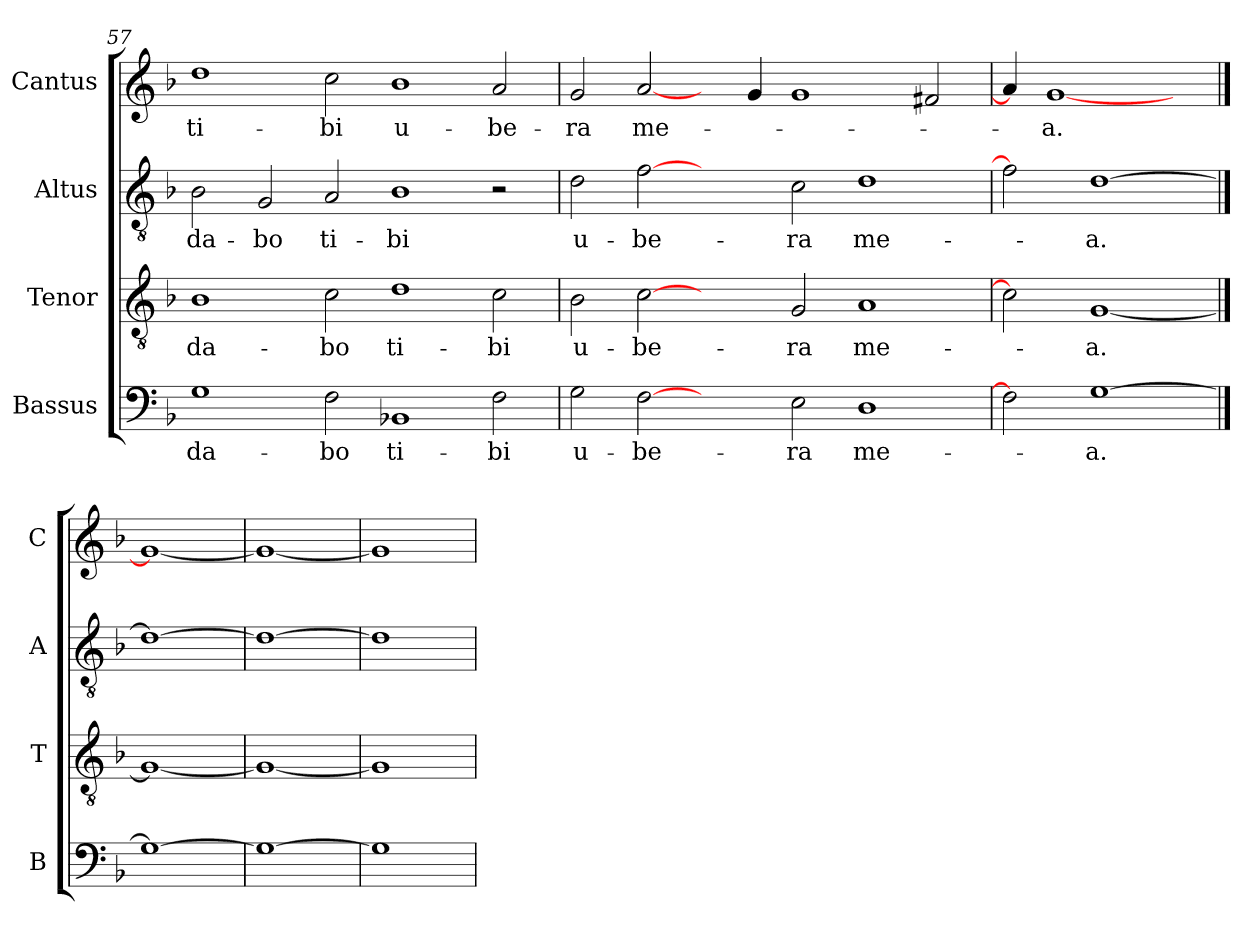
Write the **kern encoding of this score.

**kern	**text	**kern	**text	**kern	**text	**kern	**text
*part4	*part4	*part3	*part3	*part2	*part2	*part1	*part1
*staff4	*staff4	*staff3	*staff3	*staff2	*staff2	*staff1	*staff1
*I"Bassus	*	*I"Tenor	*	*I"Altus	*	*I"Cantus	*
*I'B	*	*I'T	*	*I'A	*	*I'C	*
*clefF4	*	*clefGv2	*	*clefGv2	*	*clefG2	*
*k[b-]	*	*k[b-]	*	*k[b-]	*	*k[b-]	*
*F:	*	*F:	*	*F:	*	*F:	*
=57	=57	=57	=57	=57	=57	=57	=57
!	!LO:LY:i	!	!	!	!LO:LY:i	!	!
1G\	da-	1B-\	da-	2B-\	da-	1dd\	ti-
!	!	!	!	!	!LO:LY:i	!	!
.	.	.	.	2G/	-bo	.	.
!	!LO:LY:i	!	!	!	!LO:LY:i	!	!
2F\	-bo	2c\	-bo	2A/	ti-	2cc\	-bi
!	!LO:LY:i	!	!	!	!LO:LY:i	!	!
1BB-X/	ti-	1d\	ti-	1B-\	-bi	1b-\	u-
!	!LO:LY:i	!	!	!	!	!	!
2F\	-bi	2c\	-bi	2r	.	2a/	-be-
=58	=58	=58	=58	=58	=58	=58	=58
!	!LO:LY:i	!	!	!	!LO:LY:i	!	!
2G\	u-	2B-\	u-	2d\	u-	2g/	-ra
!	!LO:LY:i	!	!	!	!LO:LY:i	!	!
[2F\	-be-	[2c\	-be-	[2f\	-be-	[2a/	me-
2ryy	.	2ryy	.	2ryy	.	4ryy	.
.	.	.	.	.	.	4g/	.
!	!LO:LY:i	!	!	!	!LO:LY:i	!	!
2E\	-ra	2G/	-ra	2c\	-ra	1g/	.
!	!LO:LY:i	!	!	!	!LO:LY:i	!	!
1D\	me-	1A/	me-	1d\	me-	.	.
.	.	.	.	.	.	2f#X/	.
=59	=59	=59	=59	=59	=59	=59	=59
2F\]	.	2c\]	.	2f\]	.	4a/]	.
.	.	.	.	.	.	[1g/	-a.
!	!LO:LY:i	!	!	!	!LO:LY:i	!	!
[1G\	-a.	[1G/	-a.	[1d\	-a.	.	.
.	.	.	.	.	.	4ryy	.
==60	==60	==60	==60	==60	==60	==60	==60
1G\_	.	1G/_	.	1d\_	.	1g/_	.
=61	=61	=61	=61	=61	=61	=61	=61
1G\_	.	1G/_	.	1d\_	.	1g/_	.
=62	=62	=62	=62	=62	=62	=62	=62
1G\]	.	1G/]	.	1d\]	.	1g/]	.
=	=	=	=	=	=	=	=
*-	*-	*-	*-	*-	*-	*-	*-
